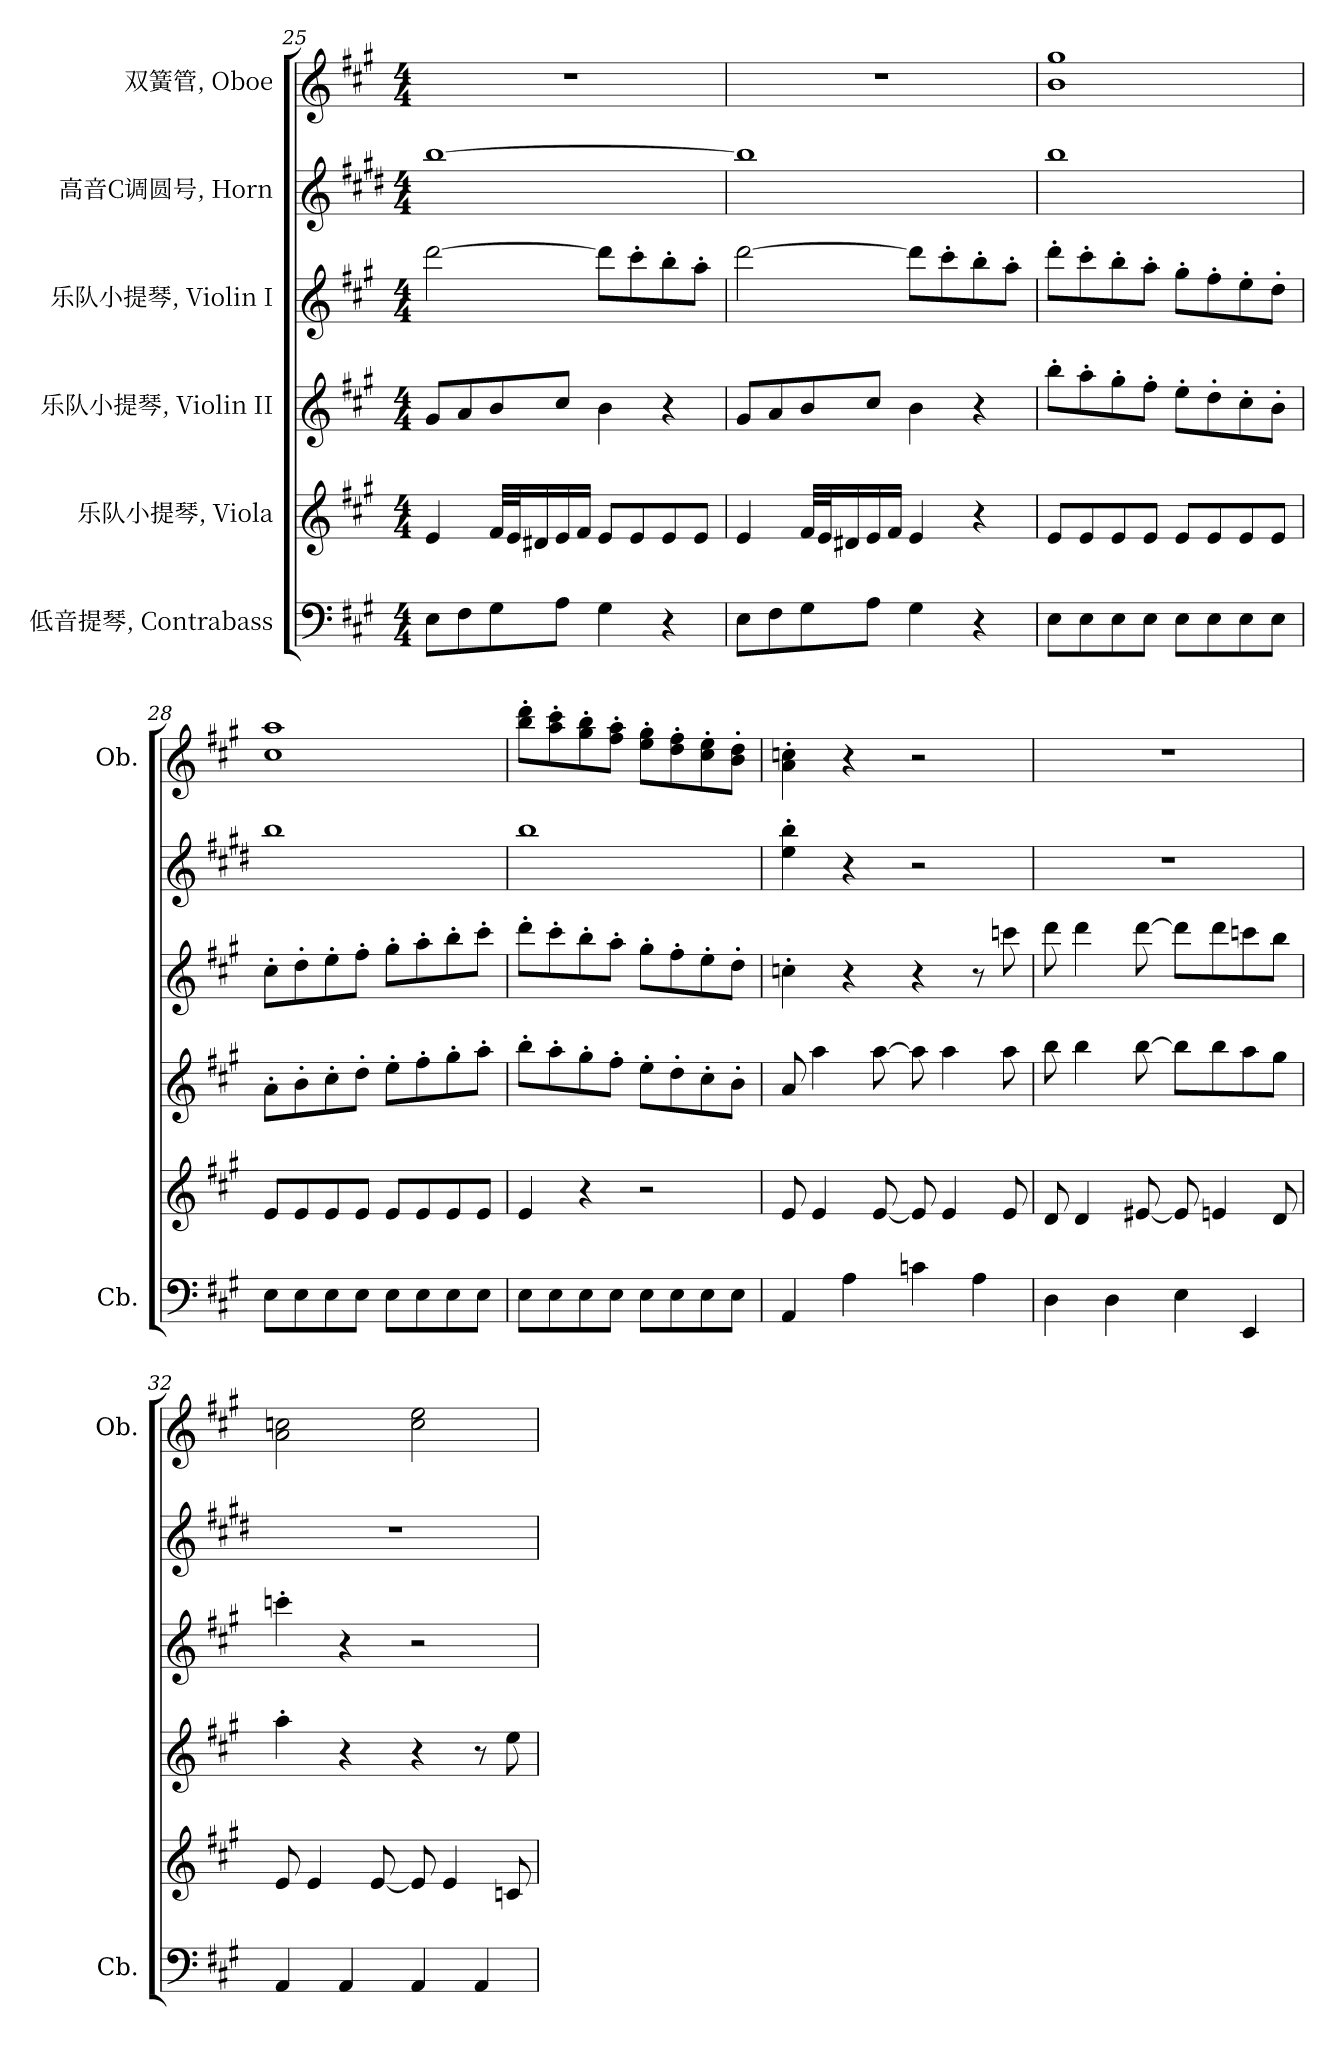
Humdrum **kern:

**kern	**kern	**kern	**kern	**kern	**kern
*part6	*part5	*part4	*part3	*part2	*part1
*staff6	*staff5	*staff4	*staff3	*staff2	*staff1
*I"低音提琴, Contrabass	*I"乐队小提琴, Viola	*I"乐队小提琴, Violin II	*I"乐队小提琴, Violin I	*I"高音C调圆号, Horn	*I"双簧管, Oboe
*I'Cb.	*	*	*	*	*I'Ob.
*clefF4	*clefG2	*clefG2	*clefG2	*clefG2	*clefG2
*ITrd7c12	*	*	*	*ITrd4c7	*
*k[f#c#g#]	*k[f#c#g#]	*k[f#c#g#]	*k[f#c#g#]	*k[f#c#g#]	*k[f#c#g#]
*M4/4	*M4/4	*M4/4	*M4/4	*M4/4	*M4/4
=25	=25	=25	=25	=25	=25
8EE\L	4e/	8g#/L	[2ddd\	[1ee	1r
8FF#\	.	8a/	.	.	.
8GG#\	32f#/LLL	8b/	.	.	.
.	32e/J	.	.	.	.
.	16d#X/	.	.	.	.
8AA\J	16e/	8cc#/J	.	.	.
.	16f#/JJ	.	.	.	.
4GG#\	8e/L	4b\	8ddd\L]	.	.
.	8e/	.	8ccc#'\	.	.
4r	8e/	4r	8bb'\	.	.
.	8e/J	.	8aa'\J	.	.
=26	=26	=26	=26	=26	=26
8EE\L	4e/	8g#/L	[2ddd\	1ee]	1r
8FF#\	.	8a/	.	.	.
8GG#\	32f#/LLL	8b/	.	.	.
.	32e/J	.	.	.	.
.	16d#X/	.	.	.	.
8AA\J	16e/	8cc#/J	.	.	.
.	16f#/JJ	.	.	.	.
4GG#\	4e/	4b\	8ddd\L]	.	.
.	.	.	8ccc#'\	.	.
4r	4r	4r	8bb'\	.	.
.	.	.	8aa'\J	.	.
!!LO:PB:g=z
=27	=27	=27	=27	=27	=27
8EE\L	8e/L	8bb'\L	8ddd'\L	1ee	1b 1gg#
8EE\	8e/	8aa'\	8ccc#'\	.	.
8EE\	8e/	8gg#'\	8bb'\	.	.
8EE\J	8e/J	8ff#'\J	8aa'\J	.	.
8EE\L	8e/L	8ee'\L	8gg#'\L	.	.
8EE\	8e/	8dd'\	8ff#'\	.	.
8EE\	8e/	8cc#'\	8ee'\	.	.
8EE\J	8e/J	8b'\J	8dd'\J	.	.
=28	=28	=28	=28	=28	=28
8EE\L	8e/L	8a'\L	8cc#'\L	1ee	1cc# 1aa
8EE\	8e/	8b'\	8dd'\	.	.
8EE\	8e/	8cc#'\	8ee'\	.	.
8EE\J	8e/J	8dd'\J	8ff#'\J	.	.
8EE\L	8e/L	8ee'\L	8gg#'\L	.	.
8EE\	8e/	8ff#'\	8aa'\	.	.
8EE\	8e/	8gg#'\	8bb'\	.	.
8EE\J	8e/J	8aa'\J	8ccc#'\J	.	.
=29	=29	=29	=29	=29	=29
8EE\L	4e/	8bb'\L	8ddd'\L	1ee	8bb\' 8ddd\'L
8EE\	.	8aa'\	8ccc#'\	.	8aa\' 8ccc#\'
8EE\	4r	8gg#'\	8bb'\	.	8gg#\' 8bb\'
8EE\J	.	8ff#'\J	8aa'\J	.	8ff#\' 8aa\'J
8EE\L	2r	8ee'\L	8gg#'\L	.	8ee\' 8gg#\'L
8EE\	.	8dd'\	8ff#'\	.	8dd\' 8ff#\'
8EE\	.	8cc#'\	8ee'\	.	8cc#\' 8ee\'
8EE\J	.	8b'\J	8dd'\J	.	8b\' 8dd\'J
=30	=30	=30	=30	=30	=30
4AAA/	8e/	8a/	4ccn'\	4a\' 4ee\'	4a\' 4ccn\'
.	4e/	4aa\	.	.	.
4AA\	.	.	4r	4r	4r
.	[8e/	[8aa\	.	.	.
4Cn\	8e/]	8aa\]	4r	2r	2r
.	4e/	4aa\	.	.	.
4AA\	.	.	8r	.	.
.	8e/	8aa\	8cccn\	.	.
!!LO:LB:g=z
=31	=31	=31	=31	=31	=31
4DD\	8d/	8bb\	8ddd\	1r	1r
.	4d/	4bb\	4ddd\	.	.
4DD\	.	.	.	.	.
.	[8e#X/	[8bb\	[8ddd\	.	.
4EE\	8e#/]	8bb\L]	8ddd\L]	.	.
.	4en/	8bb\	8ddd\	.	.
4EEE/	.	8aa\	8cccn\	.	.
.	8d/	8gg#\J	8bb\J	.	.
=32	=32	=32	=32	=32	=32
4AAA/	8e/	4aa'\	4cccn'\	1r	2a\ 2ccn\
.	4e/	.	.	.	.
4AAA/	.	4r	4r	.	.
.	[8e/	.	.	.	.
4AAA/	8e/]	4r	2r	.	2cc\ 2ee\
.	4e/	.	.	.	.
4AAA/	.	8r	.	.	.
.	8cn/	8ee\	.	.	.
=	=	=	=	=	=
*-	*-	*-	*-	*-	*-
